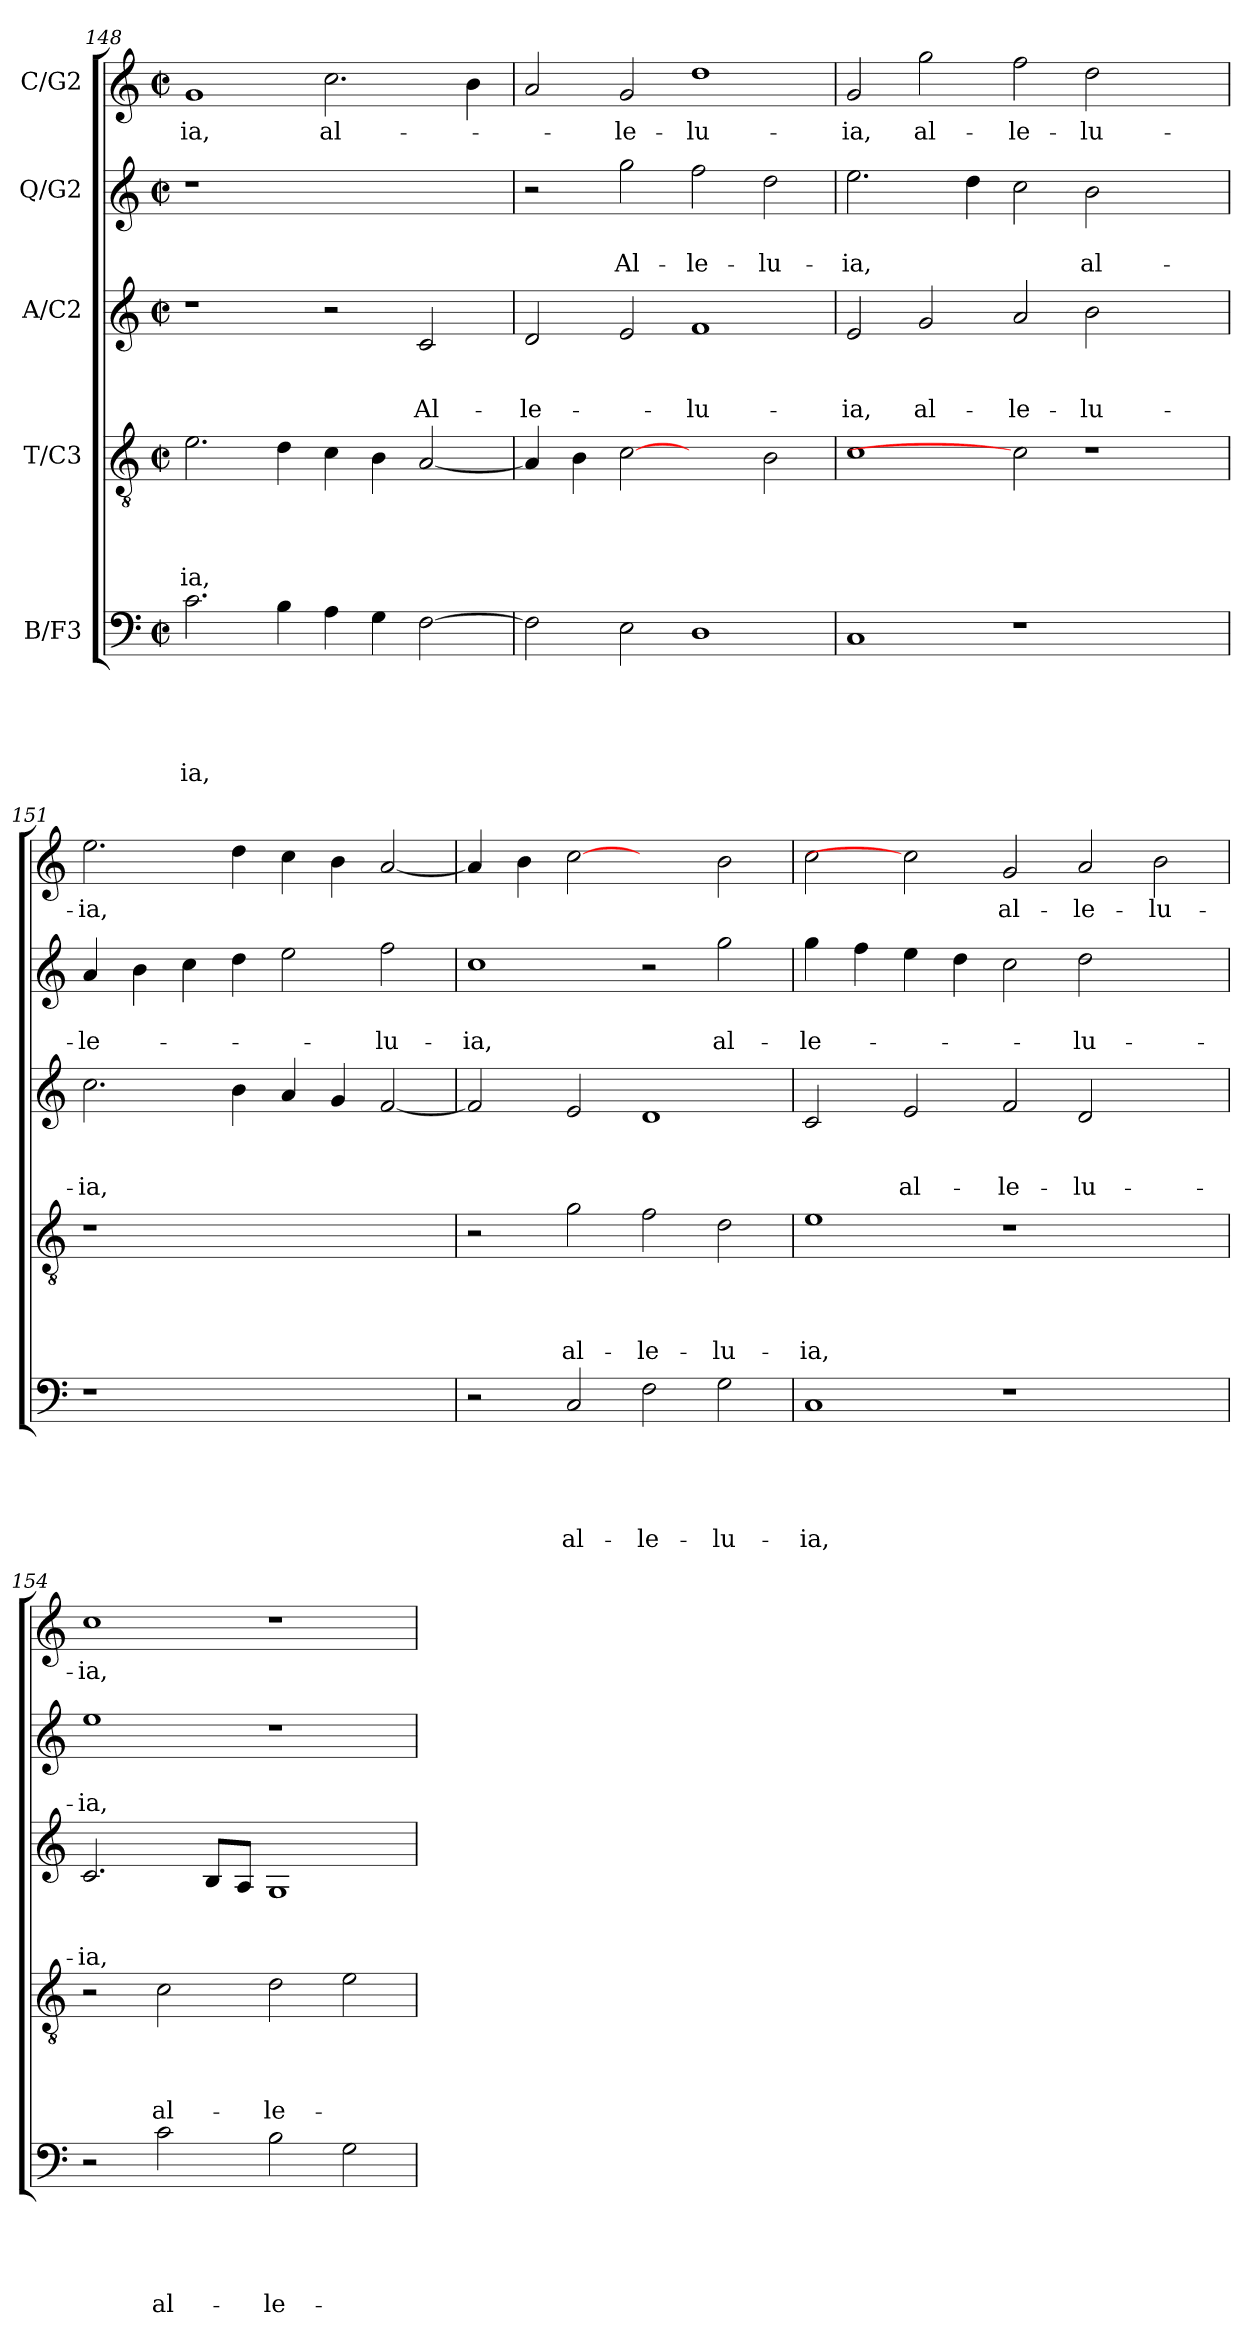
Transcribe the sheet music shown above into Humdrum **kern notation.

**kern	**text	**text	**text	**text	**text	**kern	**text	**text	**text	**text	**kern	**text	**text	**text	**kern	**text	**text	**kern	**text
*part5	*part5	*part5	*part5	*part5	*part5	*part4	*part4	*part4	*part4	*part4	*part3	*part3	*part3	*part3	*part2	*part2	*part2	*part1	*part1
*staff5	*staff5	*staff5	*staff5	*staff5	*staff5	*staff4	*staff4	*staff4	*staff4	*staff4	*staff3	*staff3	*staff3	*staff3	*staff2	*staff2	*staff2	*staff1	*staff1
*I"B/F3	*	*	*	*	*	*I"T/C3	*	*	*	*	*I"A/C2	*	*	*	*I"Q/G2	*	*	*I"C/G2	*
*clefF4	*	*	*	*	*	*clefGv2	*	*	*	*	*clefG2	*	*	*	*clefG2	*	*	*clefG2	*
*k[]	*	*	*	*	*	*k[]	*	*	*	*	*k[]	*	*	*	*k[]	*	*	*k[]	*
*C:	*	*	*	*	*	*C:	*	*	*	*	*C:	*	*	*	*C:	*	*	*C:	*
*M2/2	*	*	*	*	*	*M2/2	*	*	*	*	*M2/2	*	*	*	*M2/2	*	*	*M2/2	*
*met(c|)	*	*	*	*	*	*met(c|)	*	*	*	*	*met(c|)	*	*	*	*met(c|)	*	*	*met(c|)	*
=148	=148	=148	=148	=148	=148	=148	=148	=148	=148	=148	=148	=148	=148	=148	=148	=148	=148	=148	=148
!	!	!	!	!	!LO:LY:b	!	!	!	!	!LO:LY:b	!	!	!	!	!	!	!	!	!LO:LY:b
2.c\	.	.	.	.	-ia,	2.e\	.	.	.	-ia,	1r	.	.	.	1r	.	.	1g	-ia,
4B\	.	.	.	.	.	4d\	.	.	.	.	.	.	.	.	.	.	.	.	.
!	!	!	!	!	!	!	!	!	!	!	!	!	!	!	!	!	!	!	!LO:LY:b
4A\	.	.	.	.	.	4c\	.	.	.	.	2r	.	.	.	1ryy	.	.	2.cc\	al-
4G\	.	.	.	.	.	4B\	.	.	.	.	.	.	.	.	.	.	.	.	.
!	!	!	!	!	!	!	!	!	!	!	!	!	!	!LO:LY:b	!	!	!	!	!
[2F\	.	.	.	.	.	[2A/	.	.	.	.	2c/	.	.	Al-	.	.	.	.	.
.	.	.	.	.	.	.	.	.	.	.	.	.	.	.	.	.	.	4b\	.
=149	=149	=149	=149	=149	=149	=149	=149	=149	=149	=149	=149	=149	=149	=149	=149	=149	=149	=149	=149
!	!	!	!	!	!	!	!	!	!	!	!	!	!	!LO:LY:b	!	!	!	!	!
2F\]	.	.	.	.	.	4A/]	.	.	.	.	2d/	.	.	-le-	2r	.	.	2a/	.
.	.	.	.	.	.	4B\	.	.	.	.	.	.	.	.	.	.	.	.	.
!	!	!	!	!	!	!	!	!	!	!	!	!	!	!	!	!	!LO:LY:b	!	!LO:LY:b
2E\	.	.	.	.	.	[2c	.	.	.	.	2e/	.	.	.	2gg\	.	Al-	2g/	-le-
!	!	!	!	!	!	!	!	!	!	!	!	!	!	!LO:LY:b	!	!	!LO:LY:b	!	!LO:LY:b
1D	.	.	.	.	.	2ryy	.	.	.	.	1f	.	.	-lu-	2ff\	.	-le-	1dd	-lu-
!	!	!	!	!	!	!	!	!	!	!	!	!	!	!	!	!	!LO:LY:b	!	!
.	.	.	.	.	.	2B\	.	.	.	.	.	.	.	.	2dd\	.	-lu-	.	.
=150	=150	=150	=150	=150	=150	=150	=150	=150	=150	=150	=150	=150	=150	=150	=150	=150	=150	=150	=150
!	!	!	!	!	!	!	!	!	!	!	!	!	!	!LO:LY:b	!	!	!LO:LY:b	!	!LO:LY:b
1C	.	.	.	.	.	1c	.	.	.	.	2e/	.	.	-ia,	2.ee\	.	-ia,	2g/	-ia,
!	!	!	!	!	!	!	!	!	!	!	!	!	!	!LO:LY:b	!	!	!	!	!LO:LY:b
.	.	.	.	.	.	.	.	.	.	.	2g/	.	.	al-	.	.	.	2gg\	al-
.	.	.	.	.	.	.	.	.	.	.	.	.	.	.	4dd\	.	.	.	.
!	!	!	!	!	!	!	!	!	!	!	!	!	!	!LO:LY:b	!	!	!	!	!LO:LY:b
1r	.	.	.	.	.	2c]	.	.	.	.	2a/	.	.	-le-	2cc\	.	.	2ff\	-le-
!	!	!	!	!	!	!	!	!	!	!	!	!	!	!LO:LY:b	!	!	!LO:LY:b	!	!LO:LY:b
.	.	.	.	.	.	1r	.	.	.	.	2b\	.	.	-lu-	2b\	.	al-	2dd\	-lu-
2ryy	.	.	.	.	.	.	.	.	.	.	2ryy	.	.	.	2ryy	.	.	2ryy	.
!!LO:LB:g=z
=151	=151	=151	=151	=151	=151	=151	=151	=151	=151	=151	=151	=151	=151	=151	=151	=151	=151	=151	=151
!	!	!	!	!	!	!	!	!	!	!	!	!	!	!LO:LY:b	!	!	!LO:LY:b	!	!LO:LY:b
1r	.	.	.	.	.	1r	.	.	.	.	2.cc\	.	.	-ia,	4a/	.	-le-	2.ee\	-ia,
.	.	.	.	.	.	.	.	.	.	.	.	.	.	.	4b\	.	.	.	.
.	.	.	.	.	.	.	.	.	.	.	.	.	.	.	4cc\	.	.	.	.
.	.	.	.	.	.	.	.	.	.	.	4b\	.	.	.	4dd\	.	.	4dd\	.
1ryy	.	.	.	.	.	1ryy	.	.	.	.	4a/	.	.	.	2ee\	.	.	4cc\	.
.	.	.	.	.	.	.	.	.	.	.	4g/	.	.	.	.	.	.	4b\	.
!	!	!	!	!	!	!	!	!	!	!	!	!	!	!	!	!	!LO:LY:b	!	!
.	.	.	.	.	.	.	.	.	.	.	[2f/	.	.	.	2ff\	.	-lu-	[2a/	.
=152	=152	=152	=152	=152	=152	=152	=152	=152	=152	=152	=152	=152	=152	=152	=152	=152	=152	=152	=152
!	!	!	!	!	!	!	!	!	!	!	!	!	!	!	!	!	!LO:LY:b	!	!
2r	.	.	.	.	.	2r	.	.	.	.	2f/]	.	.	.	1cc	.	-ia,	4a/]	.
.	.	.	.	.	.	.	.	.	.	.	.	.	.	.	.	.	.	4b\	.
!	!	!	!	!	!LO:LY:b	!	!	!	!	!LO:LY:b	!	!	!	!	!	!	!	!	!
2C/	.	.	.	.	al-	2g\	.	.	.	al-	2e/	.	.	.	.	.	.	[2cc	.
!	!	!	!	!	!LO:LY:b	!	!	!	!	!LO:LY:b	!	!	!	!	!	!	!	!	!
2F\	.	.	.	.	-le-	2f\	.	.	.	-le-	1d	.	.	.	2r	.	.	2ryy	.
!	!	!	!	!	!LO:LY:b	!	!	!	!	!LO:LY:b	!	!	!	!	!	!	!LO:LY:b	!	!
2G\	.	.	.	.	-lu-	2d\	.	.	.	-lu-	.	.	.	.	2gg\	.	al-	2b\	.
=153	=153	=153	=153	=153	=153	=153	=153	=153	=153	=153	=153	=153	=153	=153	=153	=153	=153	=153	=153
!	!	!	!	!	!LO:LY:b	!	!	!	!	!LO:LY:b	!	!	!	!	!	!	!LO:LY:b	!	!
1C	.	.	.	.	-ia,	1e	.	.	.	-ia,	2c/	.	.	.	4gg\	.	-le-	2cc\	.
.	.	.	.	.	.	.	.	.	.	.	.	.	.	.	4ff\	.	.	.	.
!	!	!	!	!	!	!	!	!	!	!	!	!	!	!LO:LY:b	!	!	!	!	!
.	.	.	.	.	.	.	.	.	.	.	2e/	.	.	al-	4ee\	.	.	2cc]	.
.	.	.	.	.	.	.	.	.	.	.	.	.	.	.	4dd\	.	.	.	.
!	!	!	!	!	!	!	!	!	!	!	!	!	!	!LO:LY:b	!	!	!	!	!LO:LY:b
1r	.	.	.	.	.	1r	.	.	.	.	2f/	.	.	-le-	2cc\	.	.	2g/	al-
!	!	!	!	!	!	!	!	!	!	!	!	!	!	!LO:LY:b	!	!	!LO:LY:b	!	!LO:LY:b
.	.	.	.	.	.	.	.	.	.	.	2d/	.	.	-lu-	2dd\	.	-lu-	2a/	-le-
!	!	!	!	!	!	!	!	!	!	!	!	!	!	!	!	!	!	!	!LO:LY:b
2ryy	.	.	.	.	.	2ryy	.	.	.	.	2ryy	.	.	.	2ryy	.	.	2b\	-lu-
=154	=154	=154	=154	=154	=154	=154	=154	=154	=154	=154	=154	=154	=154	=154	=154	=154	=154	=154	=154
!	!	!	!	!	!	!	!	!	!	!	!	!	!	!LO:LY:b	!	!	!LO:LY:b	!	!LO:LY:b
2r	.	.	.	.	.	2r	.	.	.	.	2.c/	.	.	-ia,	1ee	.	-ia,	1cc	-ia,
!	!	!	!	!	!LO:LY:b	!	!	!	!	!LO:LY:b	!	!	!	!	!	!	!	!	!
2c\	.	.	.	.	al-	2c\	.	.	.	al-	.	.	.	.	.	.	.	.	.
.	.	.	.	.	.	.	.	.	.	.	8B/L	.	.	.	.	.	.	.	.
.	.	.	.	.	.	.	.	.	.	.	8A/J	.	.	.	.	.	.	.	.
!	!	!	!	!	!LO:LY:b	!	!	!	!	!LO:LY:b	!	!	!	!	!	!	!	!	!
2B\	.	.	.	.	-le-	2d\	.	.	.	-le-	1G	.	.	.	1r	.	.	1r	.
2G\	.	.	.	.	.	2e\	.	.	.	.	.	.	.	.	.	.	.	.	.
=	=	=	=	=	=	=	=	=	=	=	=	=	=	=	=	=	=	=	=
*-	*-	*-	*-	*-	*-	*-	*-	*-	*-	*-	*-	*-	*-	*-	*-	*-	*-	*-	*-
